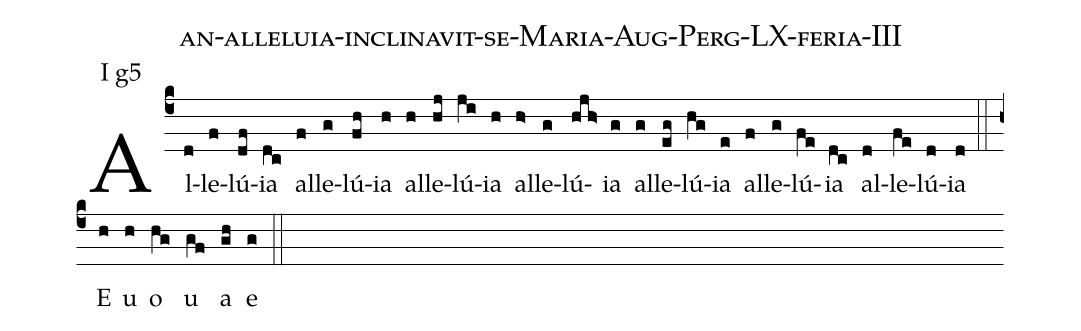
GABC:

name: an-alleluia-inclinavit-se-Maria-Aug-Perg-LX-feria-III;
annotation: I g5;
%%
(c4) Al(d)le(f)lú(df)ia(dc) al(f)le(g)lú(fh)ia(h) al(h)le(hj)lú(ji)ia(h) al(h>)le(g)lú(hjh>)ia(g) al(g)le(eg)lú(hg)ia(e) al(f)le(g)lú(fe)ia(dc) al(d)le(fe)lú(d)ia(d) (::) E(h) u(h) o(hg) u(gf) a(gh) e(g) (::)
